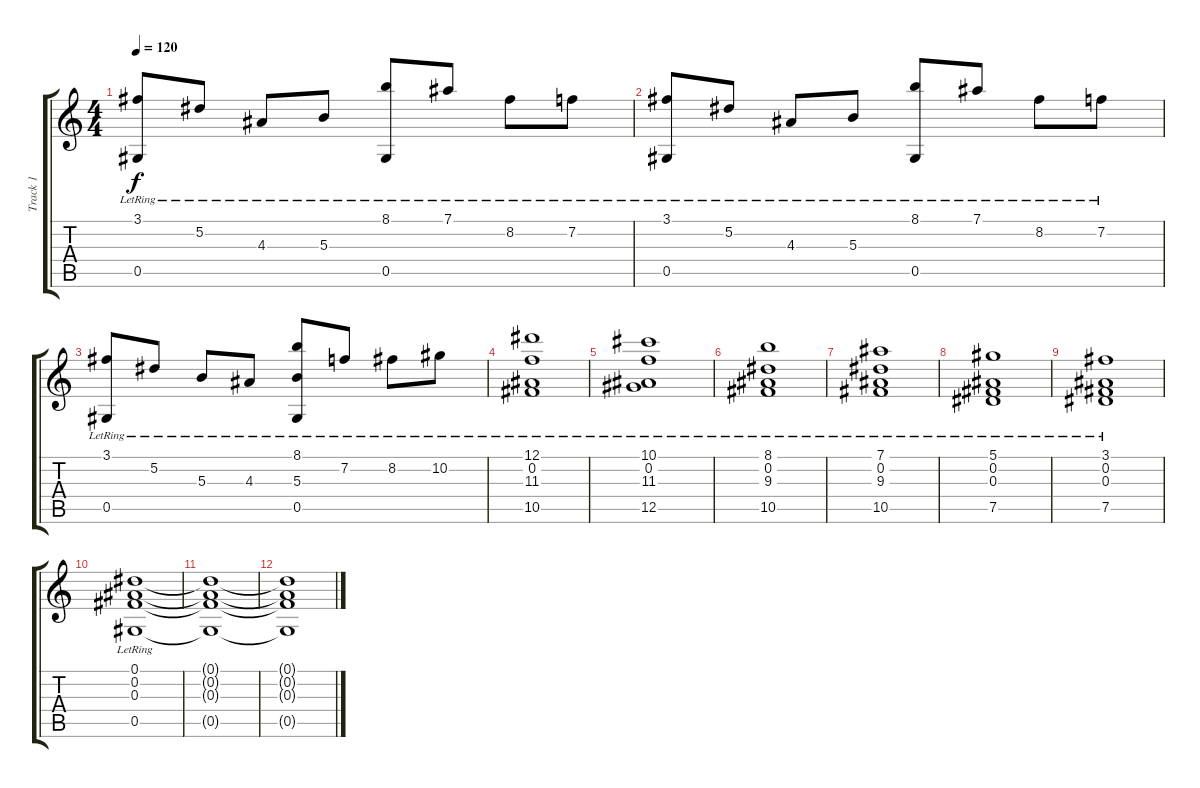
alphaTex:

\track ("Track 1" "Track 1") {instrument acousticguitarnylon}
\staff {score tabs}
\tuning (Eb4 Bb3 Gb3 Db3 Ab2 Eb2) {hide}
\ts (4 4)
\tempo 120
\clef g2
\ks c
(3.1{lr} 0.5{lr}).8{dy f} 5.2{lr}.8 4.3{lr}.8 5.3{lr}.8 (8.1{lr} 0.5{lr}).8 7.1{lr}.8 8.2{lr}.8 7.2{lr}.8 |
(3.1{lr} 0.5{lr}).8 5.2{lr}.8 4.3{lr}.8 5.3{lr}.8 (8.1{lr} 0.5{lr}).8 7.1{lr}.8 8.2{lr}.8 7.2{lr}.8 |
(3.1{lr} 0.5{lr}).8 5.2{lr}.8 5.3{lr}.8 4.3{lr}.8 (8.1{lr} 5.3{lr} 0.5{lr}).8 7.2{lr}.8 8.2{lr}.8 10.2{lr}.8 |
(12.1{lr} 0.2{lr} 11.3{lr} 10.5{lr}).1 |
(10.1{lr} 0.2{lr} 11.3{lr} 12.5{lr}).1 |
(8.1{lr} 0.2{lr} 9.3{lr} 10.5{lr}).1 |
(7.1{lr} 0.2{lr} 9.3{lr} 10.5{lr}).1 |
(5.1{lr} 0.2{lr} 0.3{lr} 7.5{lr}).1 |
(3.1{lr} 0.2{lr} 0.3{lr} 7.5{lr}).1 |
(0.1{lr} 0.2{lr} 0.3{lr} 0.5{lr}).1 |
(0.1{t} 0.2{t} 0.3{t} 0.5{t}).1 |
(0.1{t} 0.2{t} 0.3{t} 0.5{t}).1
